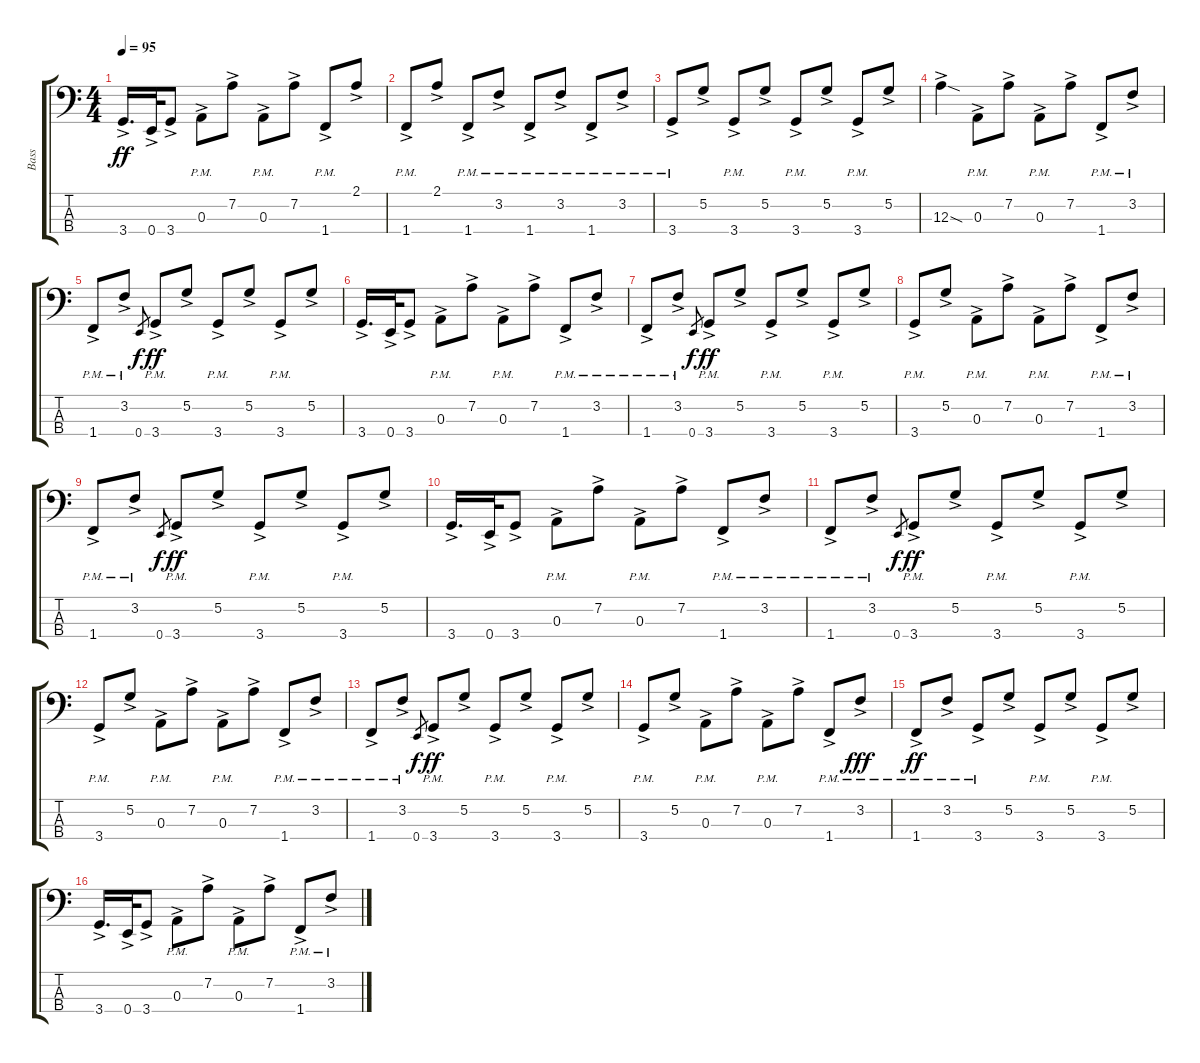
\track ("Bass" "Bass") {instrument electricbassfinger}
\staff {score tabs}
\tuning (G2 D2 A1 E1) {hide}
\ts (4 4)
\tempo 95
\clef f4
\ks c
3.4{ac}.16{d dy ff} 0.4{ac}.32 3.4{ac}.8 0.3{ac pm}.8 7.2{ac}.8 0.3{ac pm}.8 7.2{ac}.8 1.4{ac pm}.8 2.1{ac}.8 |
1.4{ac pm}.8 2.1{ac}.8 1.4{ac pm}.8 3.2{ac pm}.8 1.4{ac pm}.8 3.2{ac pm}.8 1.4{ac pm}.8 3.2{ac pm}.8 |
3.4{ac pm}.8 5.2{ac}.8 3.4{ac pm}.8 5.2{ac}.8 3.4{ac pm}.8 5.2{ac}.8 3.4{ac pm}.8 5.2{ac}.8 |
12.3{sod ac}.4 0.3{ac pm}.8 7.2{ac}.8 0.3{ac pm}.8 7.2{ac}.8 1.4{ac pm}.8 3.2{ac pm}.8 |
1.4{ac pm}.8 3.2{ac pm}.8 0.4.8{gr dy f} 3.4{ac pm}.8{dy ff} 5.2{ac}.8 3.4{ac pm}.8 5.2{ac}.8 3.4{ac pm}.8 5.2{ac}.8 |
3.4{ac}.16{d} 0.4{ac}.32 3.4{ac}.8 0.3{ac pm}.8 7.2{ac}.8 0.3{ac pm}.8 7.2{ac}.8 1.4{ac pm}.8 3.2{ac pm}.8 |
1.4{ac pm}.8 3.2{ac pm}.8 0.4.8{gr dy f} 3.4{ac pm}.8{dy ff} 5.2{ac}.8 3.4{ac pm}.8 5.2{ac}.8 3.4{ac pm}.8 5.2{ac}.8 |
3.4{ac pm}.8 5.2{ac}.8 0.3{ac pm}.8 7.2{ac}.8 0.3{ac pm}.8 7.2{ac}.8 1.4{ac pm}.8 3.2{ac pm}.8 |
1.4{ac pm}.8 3.2{ac pm}.8 0.4.8{gr dy f} 3.4{ac pm}.8{dy ff} 5.2{ac}.8 3.4{ac pm}.8 5.2{ac}.8 3.4{ac pm}.8 5.2{ac}.8 |
3.4{ac}.16{d} 0.4{ac}.32 3.4{ac}.8 0.3{ac pm}.8 7.2{ac}.8 0.3{ac pm}.8 7.2{ac}.8 1.4{ac pm}.8 3.2{ac pm}.8 |
1.4{ac pm}.8 3.2{ac pm}.8 0.4.8{gr dy f} 3.4{ac pm}.8{dy ff} 5.2{ac}.8 3.4{ac pm}.8 5.2{ac}.8 3.4{ac pm}.8 5.2{ac}.8 |
3.4{ac pm}.8 5.2{ac}.8 0.3{ac pm}.8 7.2{ac}.8 0.3{ac pm}.8 7.2{ac}.8 1.4{ac pm}.8 3.2{ac pm}.8 |
1.4{ac pm}.8 3.2{ac pm}.8 0.4.8{gr dy f} 3.4{ac pm}.8{dy ff} 5.2{ac}.8 3.4{ac pm}.8 5.2{ac}.8 3.4{ac pm}.8 5.2{ac}.8 |
3.4{ac pm}.8 5.2{ac}.8 0.3{ac pm}.8 7.2{ac}.8 0.3{ac pm}.8 7.2{ac}.8 1.4{ac pm}.8 3.2{ac pm}.8{dy fff} |
1.4{ac pm}.8{dy ff} 3.2{ac pm}.8 3.4{ac pm}.8 5.2{ac}.8 3.4{ac pm}.8 5.2{ac}.8 3.4{ac pm}.8 5.2{ac}.8 |
3.4{ac}.16{d} 0.4{ac}.32 3.4{ac}.8 0.3{ac pm}.8 7.2{ac}.8 0.3{ac pm}.8 7.2{ac}.8 1.4{ac pm}.8 3.2{ac pm}.8
